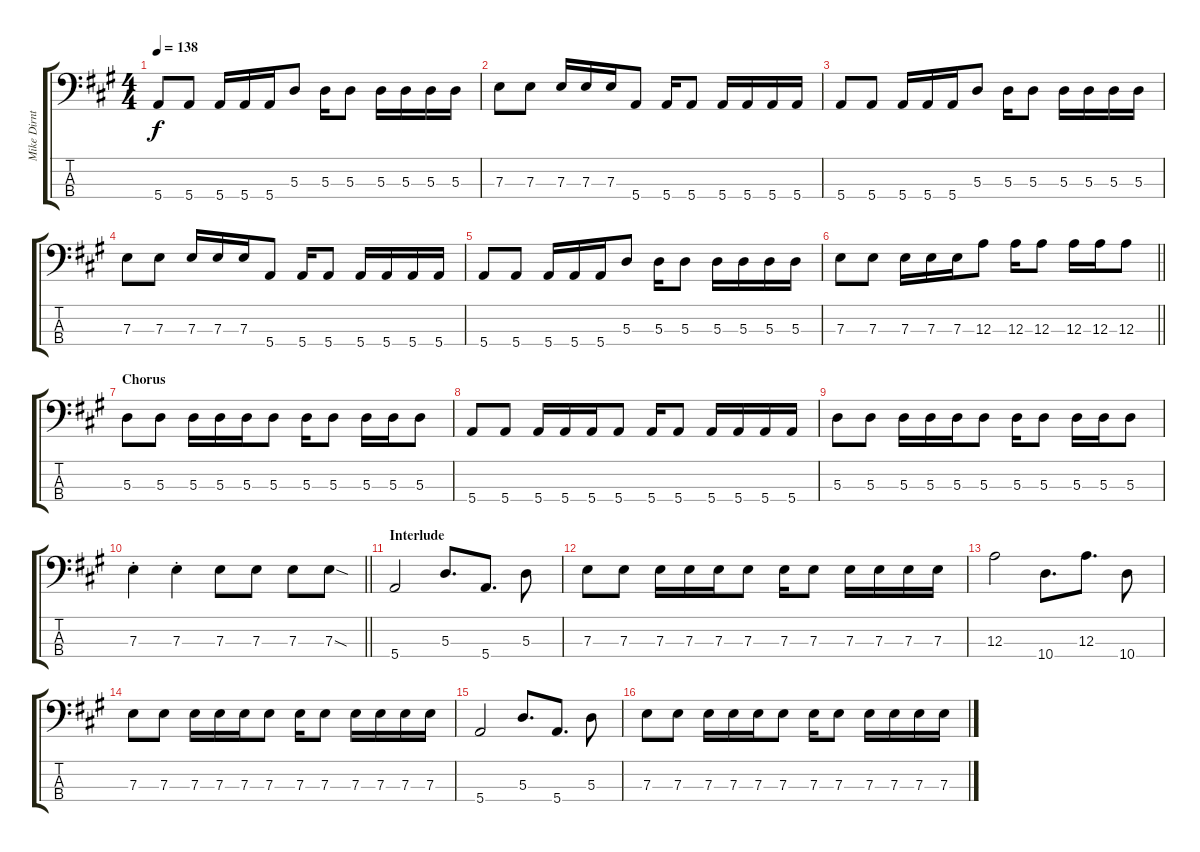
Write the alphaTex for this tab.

\track ("Mike Dirnt" "Mike Dirnt") {instrument electricbasspick}
\staff {score tabs}
\tuning (G2 D2 A1 E1) {hide}
\ts (4 4)
\tempo 138
\clef f4
\ks a
5.4.8{dy f} 5.4.8 5.4.16 5.4.16 5.4.16 5.3.8 5.3.16 5.3.8 5.3.16 5.3.16 5.3.16 5.3.16 |
7.3.8 7.3.8 7.3.16 7.3.16 7.3.16 5.4.8 5.4.16 5.4.8 5.4.16 5.4.16 5.4.16 5.4.16 |
5.4.8 5.4.8 5.4.16 5.4.16 5.4.16 5.3.8 5.3.16 5.3.8 5.3.16 5.3.16 5.3.16 5.3.16 |
7.3.8 7.3.8 7.3.16 7.3.16 7.3.16 5.4.8 5.4.16 5.4.8 5.4.16 5.4.16 5.4.16 5.4.16 |
5.4.8 5.4.8 5.4.16 5.4.16 5.4.16 5.3.8 5.3.16 5.3.8 5.3.16 5.3.16 5.3.16 5.3.16 |
\barLineRight lightlight
7.3.8 7.3.8 7.3.16 7.3.16 7.3.16 12.3.8 12.3.16 12.3.8 12.3.16 12.3.16 12.3.8 |
\section ("" "Chorus")
5.3.8 5.3.8 5.3.16 5.3.16 5.3.16 5.3.8 5.3.16 5.3.8 5.3.16 5.3.16 5.3.8 |
5.4.8 5.4.8 5.4.16 5.4.16 5.4.16 5.4.8 5.4.16 5.4.8 5.4.16 5.4.16 5.4.16 5.4.16 |
5.3.8 5.3.8 5.3.16 5.3.16 5.3.16 5.3.8 5.3.16 5.3.8 5.3.16 5.3.16 5.3.8 |
\barLineRight lightlight
7.3{st}.4 7.3{st}.4 7.3.8 7.3.8 7.3.8 7.3{sod}.8 |
\section ("" "Interlude")
5.4.2 5.3.8{d} 5.4.8{d} 5.3.8 |
7.3.8 7.3.8 7.3.16 7.3.16 7.3.16 7.3.8 7.3.16 7.3.8 7.3.16 7.3.16 7.3.16 7.3.16 |
12.3.2 10.4.8{d} 12.3.8{d} 10.4.8 |
7.3.8 7.3.8 7.3.16 7.3.16 7.3.16 7.3.8 7.3.16 7.3.8 7.3.16 7.3.16 7.3.16 7.3.16 |
5.4.2 5.3.8{d} 5.4.8{d} 5.3.8 |
7.3.8 7.3.8 7.3.16 7.3.16 7.3.16 7.3.8 7.3.16 7.3.8 7.3.16 7.3.16 7.3.16 7.3.16
